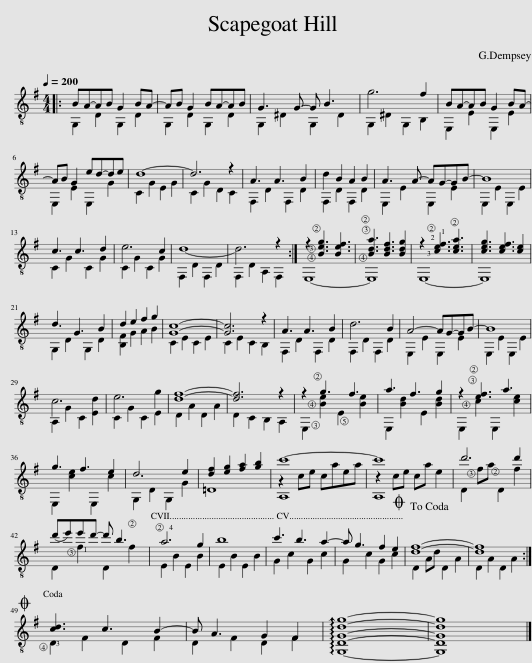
X:1
%%score ( 1 2 3 )
L:1/8
Q:1/4=200
M:4/4
I:linebreak $
K:G
V:1 treble-8
V:2 treble-8
V:3 treble-8
V:1
|: BA-AB G2 BA- | AB G2 BA-AB | G3 G- G B3 | g6 f2 | BA-AB G2 BA- |$ %5
 AB G2 ed-de | d8- | d6 z2 | A3 A3 B2 | d2 B2 A2 B2 | %10
 A3 A- AG-GB- | B8 |$ c3 c3 d2 | e6 c2 | d8- | %15
 d6 z2 :| z2 [Beg]3 [Bef]3 | [Bda]3 [Bdf]3 [Bdg]2 | z2 !3!!2!!1![cef]3 [cea]3 | [ceg]3 [cef]3 [ce]2 |$ %20
 d3 G3 B2 | d2 e2 f2 g2 | [Gc]8- | [Gc]6 z2 | A3 A3 B2 | %25
 d6 B2 | A4- AG-GB- | B8 |$ c6 d2 | e6 g2 | %30
 [df]8- | [df]6 z2 | z2 g3 f3 | a3 f3 g2 | z2 [ef]3 a3 |$ %35
 g3 f3 e2 | d6 e2 | [df]2 [eg]2 [fa]2 [gb]2 | c'8- | c'8 | %40
 d'6 d'2 |$ (d'e')e'd'- d' b3 | !4!a6 g2 | b8 | c'3 b3 a2- | %45
 a g3 f2 e2 |O [df]8-!dacoda! | [df]8 :|$O [cd]3 c3 B2- | B A3 G2 F2 | %50
 [DGdg]8- | [DGdg]8 |] %52
V:2
|: G,2 D2 G,2 D2 | G,2 D2 G,2 D2 | G,2 ^D2 G,2 D2 | G,2 ^D2 G,2 B,2 | E,2 E2 E,2 E2 |$ %5
 E,2 E2 E,2 G2 | C2 G2 E2 G2 | C2 G2 D2 C2 | F,2 D2 F,2 D2 | F,2 D2 F,2 D2 | %10
 E,2 E2 E,2 E2 | E,2 E2 E,2 E2 |$ C2 G2 C2 G2 | C2 G2 C2 G2 | F,2 D2 F,2 D2 | %15
 F,2 D2 A,2 F,2 :| E,8- | E,8 | E,8- | E,8 |$ %20
 G,2 D2 G,2 D2 | [B,F]2 G2 A2 B2 | C2 E2 C2 E2 | C2 E2 C2 B,2 | F,2 D2 F,2 D2 | %25
 F,2 D2 F,2 D2 | E,2 E2 E,2 E2 | E,2 E2 E,2 E2 |$ A,2 G2 C2 E2 | C2 G2 C2 E2 | %30
 D2 A2 D2 A2 | D2 C2 B,2 A,2 | E,2 [Be]2 E2 [Be]2 | E,2 [Bd]2 E2 [Bd]2 | E,2 c2 E,2 [ce]2 |$ %35
 E,2 [ce]2 E,2 c2 | G,2 D2 G,2 G2 | =D8 | z2 ce caea | z2 ce ca e2 | %40
 D2 fa D2 f2 |$ D2 !1!f2 D2 f2 | E2 B2 E2 B2 | E2 B2 E2 B2 | G2 c2 G2 c2 | %45
 G2 c2 G2 c2 | D2 Ad D2 A2 | D2 A2 D2 A2 :|$ !3!D2 F2 D2 F2 | D2 F2 D2 F2 | %50
 !arpeggio!G,8- | G,8 |] %52
V:3
|: x8 | x8 | x8 | x8 | x8 |$ %5
 x8 | x8 | x8 | x8 | x8 | %10
 x8 | x8 |$ x8 | x8 | x8 | %15
 x8 :| x8 | x8 | x8 | x8 |$ %20
 x8 | x8 | x8 | x8 | x8 | %25
 x8 | x8 | x8 |$ x8 | x8 | %30
 x8 | x8 | x8 | x8 | x8 |$ %35
 x8 | x8 | x8 | A,8 | A,8 | %40
 x8 |$ x8 | x8 | x8 | x8 | %45
 x8 | x8 | x8 :|$ x8 | x8 | %50
 x8 | x8 |] %52
